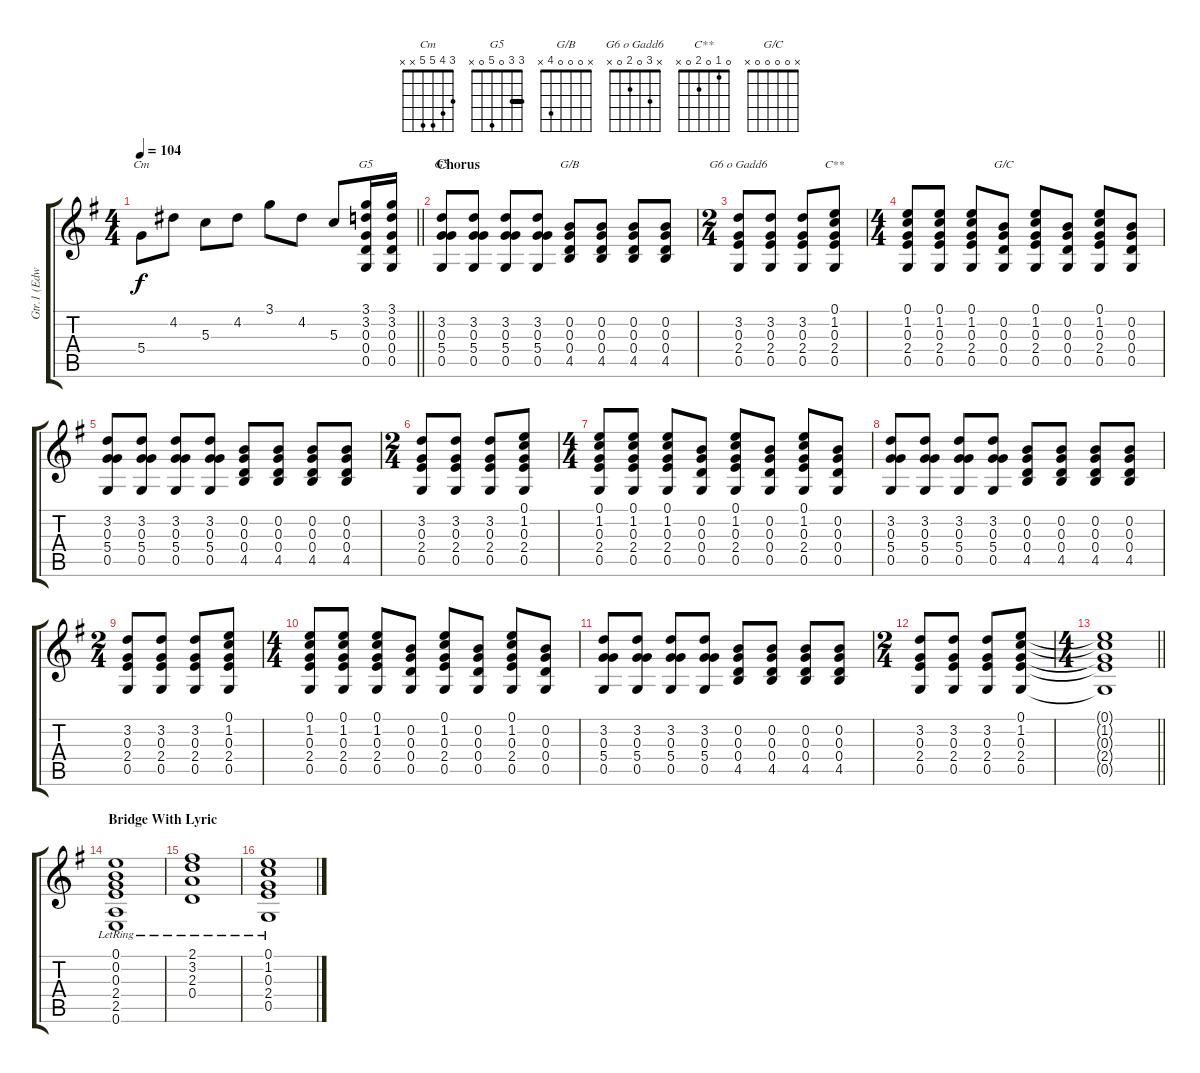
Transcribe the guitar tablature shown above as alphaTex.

\track ("Gtr.1 (Edward O'Brien)" "Gtr.1 (Edw") {instrument electricguitarclean}
\staff {score tabs}
\tuning (E4 B3 G3 D3 G2 E2) {hide}
\chord ("Cm" 3 4 5 5 x x)
\chord ("G5" 3 3 0 0 0 3) {barre 3}
\chord ("G5" 3 3 0 5 0 x) {barre 3}
\chord ("G/B" x 0 0 0 4 x)
\chord ("G6 o Gadd6" x 3 0 2 0 x)
\chord ("C**" 0 1 0 2 0 x)
\chord ("G/C" x 0 0 0 0 x)
\ts (4 4)
\tempo 104
\clef g2
\barLineRight lightlight
\ks eminor
5.4.8{ch "Cm" dy f} 4.2.8 5.3.8 4.2.8 3.1.8 4.2.8 5.3.8 (3.1 3.2 0.3 0.4 0.5).16{ch "G5"} (3.1 3.2 0.3 0.4 0.5).16 |
\section ("" "Chorus")
(3.2 0.3 5.4 0.5).8{ch "G5"} (3.2 0.3 5.4 0.5).8 (3.2 0.3 5.4 0.5).8 (3.2 0.3 5.4 0.5).8 (0.2 0.3 0.4 4.5).8{ch "G/B"} (0.2 0.3 0.4 4.5).8 (0.2 0.3 0.4 4.5).8 (0.2 0.3 0.4 4.5).8 |
\ts (2 4)
(3.2 0.3 2.4 0.5).8{ch "G6 o Gadd6"} (3.2 0.3 2.4 0.5).8 (3.2 0.3 2.4 0.5).8 (0.1 1.2 0.3 2.4 0.5).8{ch "C**"} |
\ts (4 4)
(0.1 1.2 0.3 2.4 0.5).8 (0.1 1.2 0.3 2.4 0.5).8 (0.1 1.2 0.3 2.4 0.5).8 (0.2 0.3 0.4 0.5).8{ch "G/C"} (0.1 1.2 0.3 2.4 0.5).8 (0.2 0.3 0.4 0.5).8 (0.1 1.2 0.3 2.4 0.5).8 (0.2 0.3 0.4 0.5).8 |
(3.2 0.3 5.4 0.5).8 (3.2 0.3 5.4 0.5).8 (3.2 0.3 5.4 0.5).8 (3.2 0.3 5.4 0.5).8 (0.2 0.3 0.4 4.5).8 (0.2 0.3 0.4 4.5).8 (0.2 0.3 0.4 4.5).8 (0.2 0.3 0.4 4.5).8 |
\ts (2 4)
(3.2 0.3 2.4 0.5).8 (3.2 0.3 2.4 0.5).8 (3.2 0.3 2.4 0.5).8 (0.1 1.2 0.3 2.4 0.5).8 |
\ts (4 4)
(0.1 1.2 0.3 2.4 0.5).8 (0.1 1.2 0.3 2.4 0.5).8 (0.1 1.2 0.3 2.4 0.5).8 (0.2 0.3 0.4 0.5).8 (0.1 1.2 0.3 2.4 0.5).8 (0.2 0.3 0.4 0.5).8 (0.1 1.2 0.3 2.4 0.5).8 (0.2 0.3 0.4 0.5).8 |
(3.2 0.3 5.4 0.5).8 (3.2 0.3 5.4 0.5).8 (3.2 0.3 5.4 0.5).8 (3.2 0.3 5.4 0.5).8 (0.2 0.3 0.4 4.5).8 (0.2 0.3 0.4 4.5).8 (0.2 0.3 0.4 4.5).8 (0.2 0.3 0.4 4.5).8 |
\ts (2 4)
(3.2 0.3 2.4 0.5).8 (3.2 0.3 2.4 0.5).8 (3.2 0.3 2.4 0.5).8 (0.1 1.2 0.3 2.4 0.5).8 |
\ts (4 4)
(0.1 1.2 0.3 2.4 0.5).8 (0.1 1.2 0.3 2.4 0.5).8 (0.1 1.2 0.3 2.4 0.5).8 (0.2 0.3 0.4 0.5).8 (0.1 1.2 0.3 2.4 0.5).8 (0.2 0.3 0.4 0.5).8 (0.1 1.2 0.3 2.4 0.5).8 (0.2 0.3 0.4 0.5).8 |
(3.2 0.3 5.4 0.5).8 (3.2 0.3 5.4 0.5).8 (3.2 0.3 5.4 0.5).8 (3.2 0.3 5.4 0.5).8 (0.2 0.3 0.4 4.5).8 (0.2 0.3 0.4 4.5).8 (0.2 0.3 0.4 4.5).8 (0.2 0.3 0.4 4.5).8 |
\ts (2 4)
(3.2 0.3 2.4 0.5).8 (3.2 0.3 2.4 0.5).8 (3.2 0.3 2.4 0.5).8 (0.1 1.2 0.3 2.4 0.5).8 |
\ts (4 4)
\barLineRight lightlight
(0.1{t} 1.2{t} 0.3{t} 2.4{t} 0.5{t}).1 |
\section ("" "Bridge With Lyric")
(0.1{lr} 0.2{lr} 0.3{lr} 2.4{lr} 2.5{lr} 0.6{lr}).1{volume 8} |
(2.1{lr} 3.2{lr} 2.3{lr} 0.4{lr}).1 |
(0.1{lr} 1.2{lr} 0.3{lr} 2.4{lr} 0.5{lr}).1
